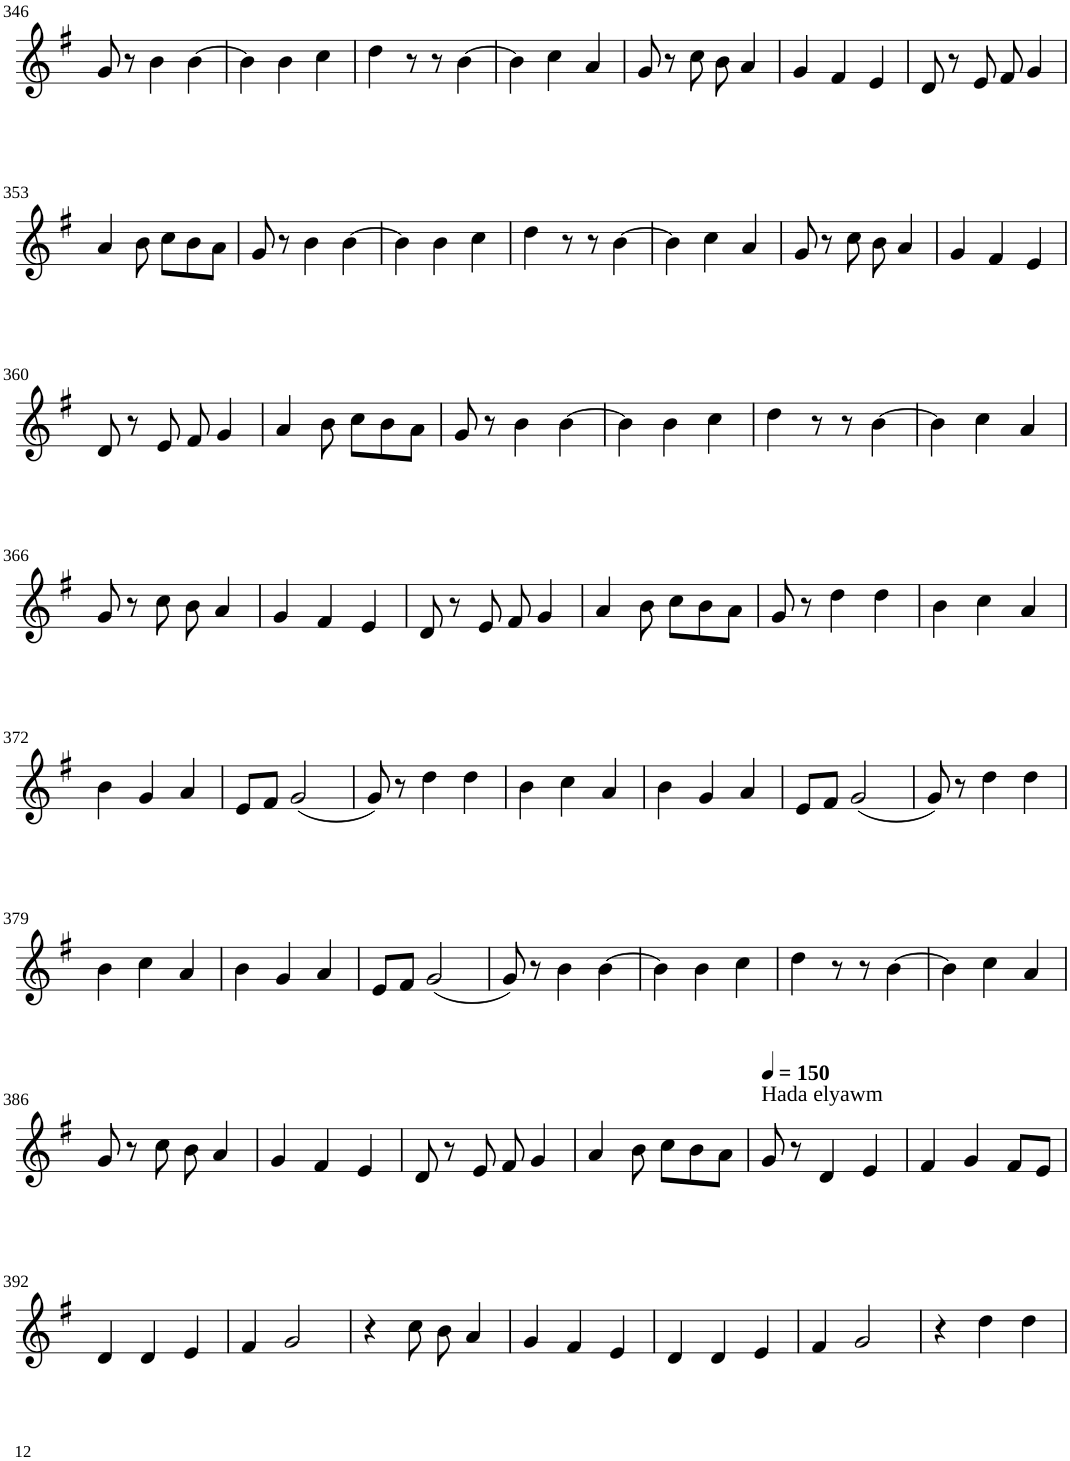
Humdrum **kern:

**kern
*part1
*staff1
*I"Violin
!!LO:PB:g=z
*clefG2
*k[f#]
*G:
*M6/8
=346
8g/
8r
4b\
[4b\
=347
4b\]
4b\
4cc\
=348
4dd\
8r
8r
[4b\
=349
4b\]
4cc\
4a/
=350
8g/
8r
8cc\
8b\
4a/
=351
4g/
4f#/
4e/
=352
8d/
8r
8e/
8f#/
4g/
!!LO:LB:g=z
=353
4a/
8b\
8cc\L
8b\
8a\J
=354
8g/
8r
4b\
[4b\
=355
4b\]
4b\
4cc\
=356
4dd\
8r
8r
[4b\
=357
4b\]
4cc\
4a/
=358
8g/
8r
8cc\
8b\
4a/
=359
4g/
4f#/
4e/
!!LO:LB:g=z
=360
8d/
8r
8e/
8f#/
4g/
=361
4a/
8b\
8cc\L
8b\
8a\J
=362
8g/
8r
4b\
[4b\
=363
4b\]
4b\
4cc\
=364
4dd\
8r
8r
[4b\
=365
4b\]
4cc\
4a/
!!LO:LB:g=z
=366
8g/
8r
8cc\
8b\
4a/
=367
4g/
4f#/
4e/
=368
8d/
8r
8e/
8f#/
4g/
=369
4a/
8b\
8cc\L
8b\
8a\J
=370
8g/
8r
4dd\
4dd\
=371
4b\
4cc\
4a/
!!LO:LB:g=z
=372
4b\
4g/
4a/
=373
8e/L
8f#/J
(2g/
=374
8g/)
8r
4dd\
4dd\
=375
4b\
4cc\
4a/
=376
4b\
4g/
4a/
=377
8e/L
8f#/J
(2g/
=378
8g/)
8r
4dd\
4dd\
!!LO:LB:g=z
=379
4b\
4cc\
4a/
=380
4b\
4g/
4a/
=381
8e/L
8f#/J
(2g/
=382
8g/)
8r
4b\
[4b\
=383
4b\]
4b\
4cc\
=384
4dd\
8r
8r
[4b\
=385
4b\]
4cc\
4a/
!!LO:LB:g=z
=386
8g/
8r
8cc\
8b\
4a/
=387
4g/
4f#/
4e/
=388
8d/
8r
8e/
8f#/
4g/
=389
4a/
8b\
8cc\L
8b\
8a\J
=390
*MM150
!LO:TX:a:t=Hada elyawm
8g/
8r
4d/
4e/
=391
4f#/
4g/
8f#/L
8e/J
!!LO:LB:g=z
=392
4d/
4d/
4e/
=393
4f#/
2g/
=394
4r
8cc\
8b\
4a/
=395
4g/
4f#/
4e/
=396
4d/
4d/
4e/
=397
4f#/
2g/
=398
4r
4dd\
4dd\
=
*-
